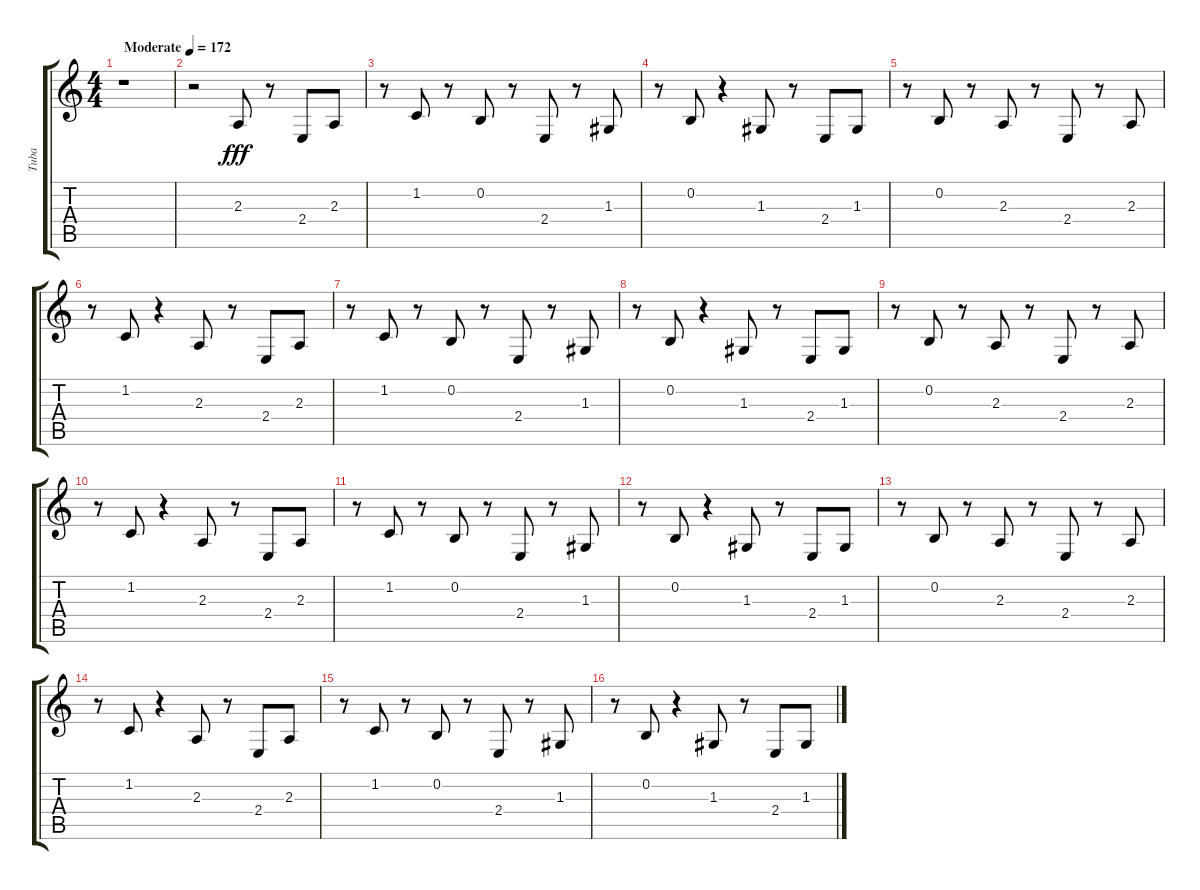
\track ("Tuba" "Tuba") {instrument tuba}
\staff {score tabs}
\tuning (E4 B3 G3 D3 A2 E2) {hide}
\ts (4 4)
\tempo (172 "Moderate")
\clef g2
\ks c
r.1{dy fff instrument tuba} |
r.2 2.3.8 r.8 2.4.8 2.3.8 |
r.8 1.2.8 r.8 0.2.8 r.8 2.4.8 r.8 1.3.8 |
r.8 0.2.8 r.4 1.3.8 r.8 2.4.8 1.3.8 |
r.8 0.2.8 r.8 2.3.8 r.8 2.4.8 r.8 2.3.8 |
r.8 1.2.8 r.4 2.3.8 r.8 2.4.8 2.3.8 |
r.8 1.2.8 r.8 0.2.8 r.8 2.4.8 r.8 1.3.8 |
r.8 0.2.8 r.4 1.3.8 r.8 2.4.8 1.3.8 |
r.8 0.2.8 r.8 2.3.8 r.8 2.4.8 r.8 2.3.8 |
r.8 1.2.8 r.4 2.3.8 r.8 2.4.8 2.3.8 |
r.8 1.2.8 r.8 0.2.8 r.8 2.4.8 r.8 1.3.8 |
r.8 0.2.8 r.4 1.3.8 r.8 2.4.8 1.3.8 |
r.8 0.2.8 r.8 2.3.8 r.8 2.4.8 r.8 2.3.8 |
r.8 1.2.8 r.4 2.3.8 r.8 2.4.8 2.3.8 |
r.8 1.2.8 r.8 0.2.8 r.8 2.4.8 r.8 1.3.8 |
r.8 0.2.8 r.4 1.3.8 r.8 2.4.8 1.3.8
